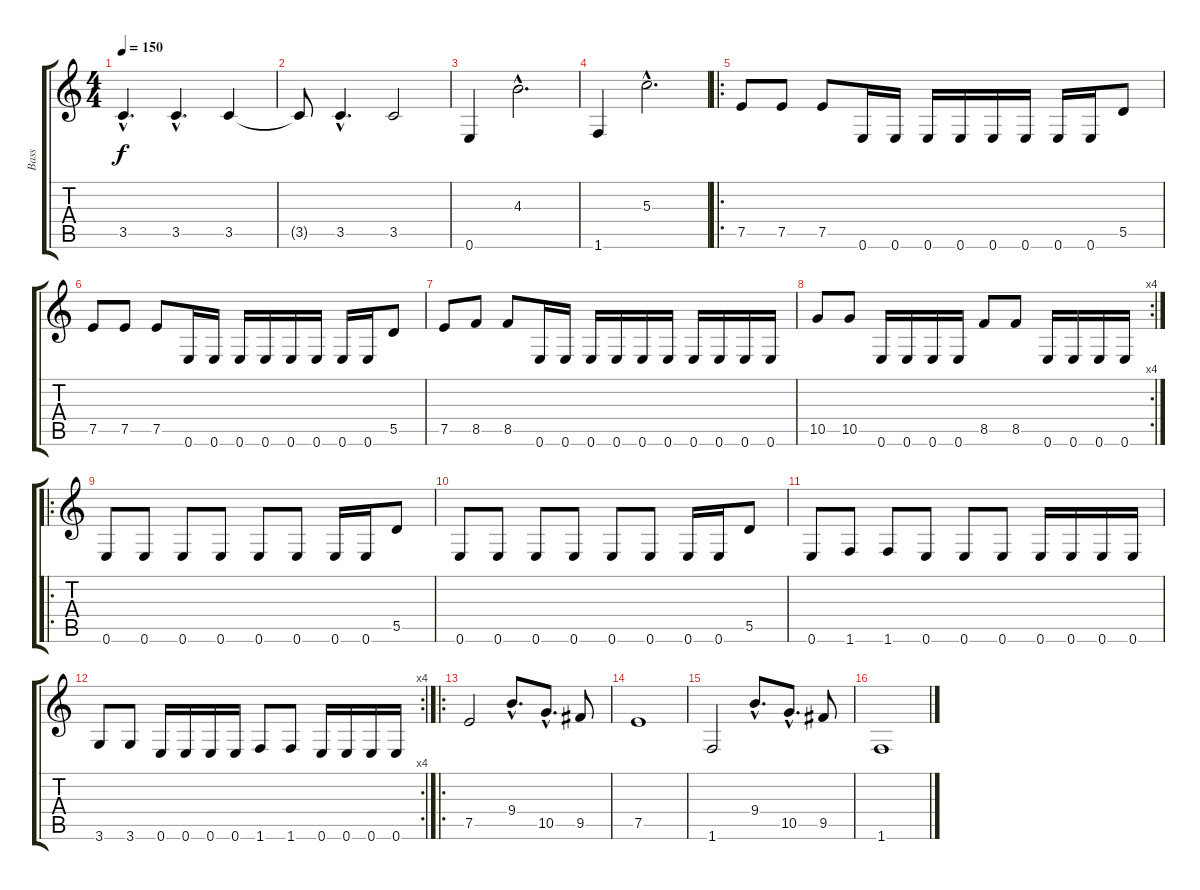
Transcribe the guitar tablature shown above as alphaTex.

\track ("Bass" "Bass") {instrument electricbassfinger}
\staff {score tabs}
\tuning (E4 B3 G3 D3 A2 E2) {hide}
\ts (4 4)
\tempo 150
\clef g2
\ks c
3.5{hac}.4{d dy f} 3.5{hac}.4{d} 3.5.4 |
3.5{t}.8 3.5{hac}.4{d} 3.5.2 |
0.6.4 4.3{hac}.2{d} |
1.6.4 5.3{hac}.2{d} |
\ro
7.5.8 7.5.8 7.5.8 0.6.16 0.6.16 0.6.16 0.6.16 0.6.16 0.6.16 0.6.16 0.6.16 5.5.8 |
7.5.8 7.5.8 7.5.8 0.6.16 0.6.16 0.6.16 0.6.16 0.6.16 0.6.16 0.6.16 0.6.16 5.5.8 |
7.5.8 8.5.8 8.5.8 0.6.16 0.6.16 0.6.16 0.6.16 0.6.16 0.6.16 0.6.16 0.6.16 0.6.16 0.6.16 |
\rc 4
10.5.8 10.5.8 0.6.16 0.6.16 0.6.16 0.6.16 8.5.8 8.5.8 0.6.16 0.6.16 0.6.16 0.6.16 |
\ro
0.6.8 0.6.8 0.6.8 0.6.8 0.6.8 0.6.8 0.6.16 0.6.16 5.5.8 |
0.6.8 0.6.8 0.6.8 0.6.8 0.6.8 0.6.8 0.6.16 0.6.16 5.5.8 |
0.6.8 1.6.8 1.6.8 0.6.8 0.6.8 0.6.8 0.6.16 0.6.16 0.6.16 0.6.16 |
\rc 4
3.6.8 3.6.8 0.6.16 0.6.16 0.6.16 0.6.16 1.6.8 1.6.8 0.6.16 0.6.16 0.6.16 0.6.16 |
\ro
7.5.2 9.4{hac}.8{d} 10.5{hac}.8{d} 9.5.8 |
7.5.1 |
1.6.2 9.4{hac}.8{d} 10.5{hac}.8{d} 9.5.8 |
1.6.1
